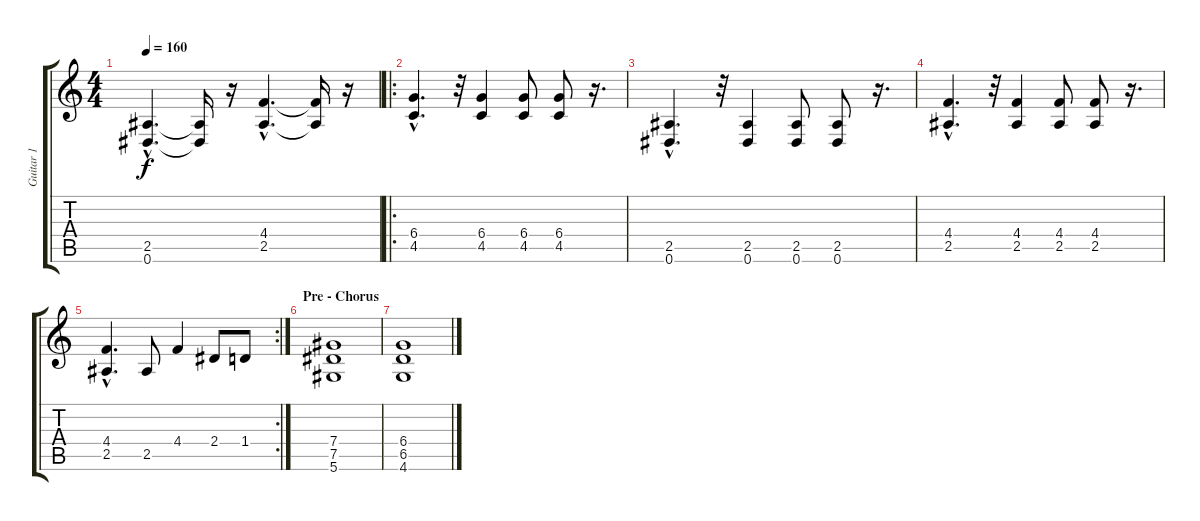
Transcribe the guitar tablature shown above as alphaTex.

\track ("Guitar 1" "Guitar 1") {instrument distortionguitar}
\staff {score tabs}
\tuning (Eb4 Bb3 Gb3 Db3 Ab2 Eb2) {hide}
\ts (4 4)
\tempo 160
\clef g2
\ks c
(2.5{hac} 0.6{hac}).4{d dy f} (2.5{t} 0.6{t}).16 r.16 (4.4{hac} 2.5{hac}).4{d} (4.4{t} 2.5{t}).16 r.16 |
\ro
(6.4{hac} 4.5{hac}).4{d volume 14 balance 3} r.32 (6.4 4.5).4 (6.4 4.5).8 (6.4 4.5).8 r.16{d} |
(2.5{hac} 0.6{hac}).4{d} r.32 (2.5 0.6).4 (2.5 0.6).8 (2.5 0.6).8 r.16{d} |
(4.4{hac} 2.5{hac}).4{d} r.32 (4.4 2.5).4 (4.4 2.5).8 (4.4 2.5).8 r.16{d} |
\rc 2
(4.4{hac} 2.5{hac}).4{d} 2.5.8 4.4.4 2.4.8 1.4.8 |
\section ("" "Pre - Chorus")
(7.4 7.5 5.6).1 |
(6.4 6.5 4.6).1
